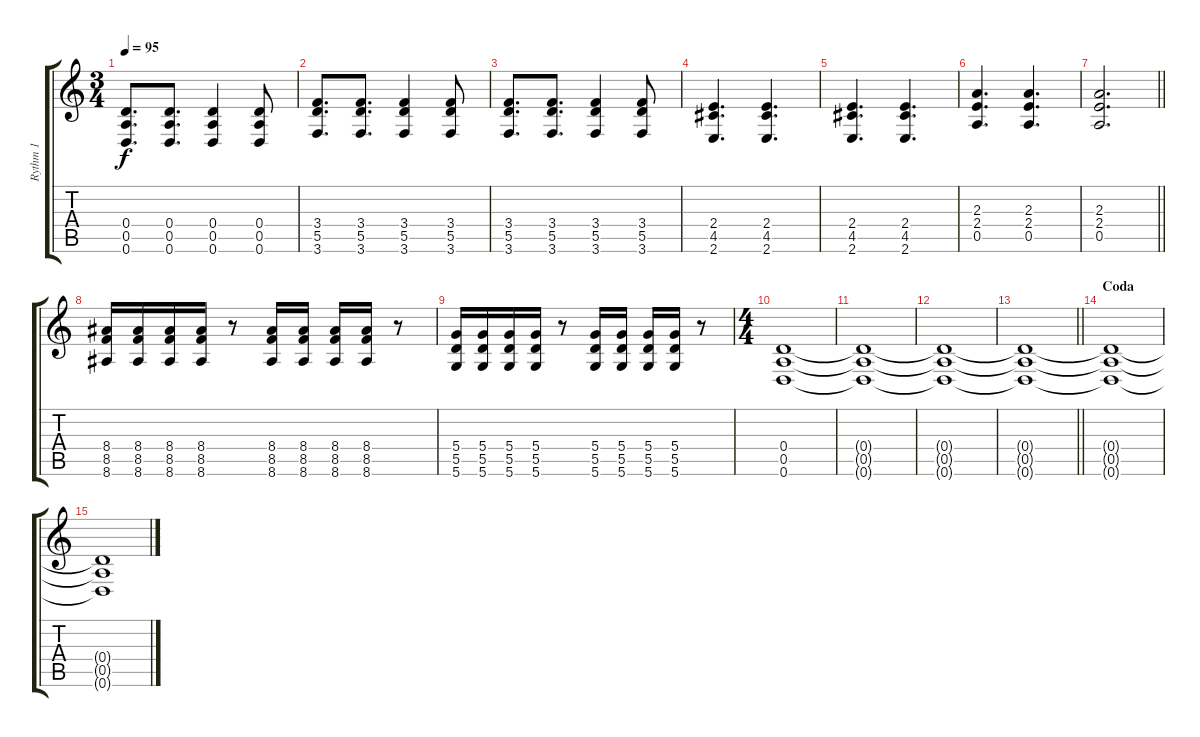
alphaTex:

\track ("Rythm 1" "Rythm 1") {instrument distortionguitar}
\staff {score tabs}
\tuning (E4 B3 G3 D3 A2 D2) {hide}
\ts (3 4)
\tempo 95
\clef g2
\ks c
(0.4 0.5 0.6).8{d dy f} (0.4 0.5 0.6).8{d} (0.4 0.5 0.6).4 (0.4 0.5 0.6).8 |
(3.4 5.5 3.6).8{d} (3.4 5.5 3.6).8{d} (3.4 5.5 3.6).4 (3.4 5.5 3.6).8 |
(3.4 5.5 3.6).8{d} (3.4 5.5 3.6).8{d} (3.4 5.5 3.6).4 (3.4 5.5 3.6).8 |
(2.4 4.5 2.6).4{d} (2.4 4.5 2.6).4{d} |
(2.4 4.5 2.6).4{d} (2.4 4.5 2.6).4{d} |
(2.3 2.4 0.5).4{d} (2.3 2.4 0.5).4{d} |
\barLineRight lightlight
(2.3 2.4 0.5).2{d} |
(8.4 8.5 8.6).16 (8.4 8.5 8.6).16 (8.4 8.5 8.6).16 (8.4 8.5 8.6).16 r.8 (8.4 8.5 8.6).16 (8.4 8.5 8.6).16 (8.4 8.5 8.6).16 (8.4 8.5 8.6).16 r.8 |
(5.4 5.5 5.6).16 (5.4 5.5 5.6).16 (5.4 5.5 5.6).16 (5.4 5.5 5.6).16 r.8 (5.4 5.5 5.6).16 (5.4 5.5 5.6).16 (5.4 5.5 5.6).16 (5.4 5.5 5.6).16 r.8 |
\ts (4 4)
(0.4 0.5 0.6).1{volume 6} |
(0.4{t} 0.5{t} 0.6{t}).1 |
(0.4{t} 0.5{t} 0.6{t}).1 |
\barLineRight lightlight
(0.4{t} 0.5{t} 0.6{t}).1 |
\section ("" "Coda")
(0.4{t} 0.5{t} 0.6{t}).1 |
(0.4{t} 0.5{t} 0.6{t}).1
